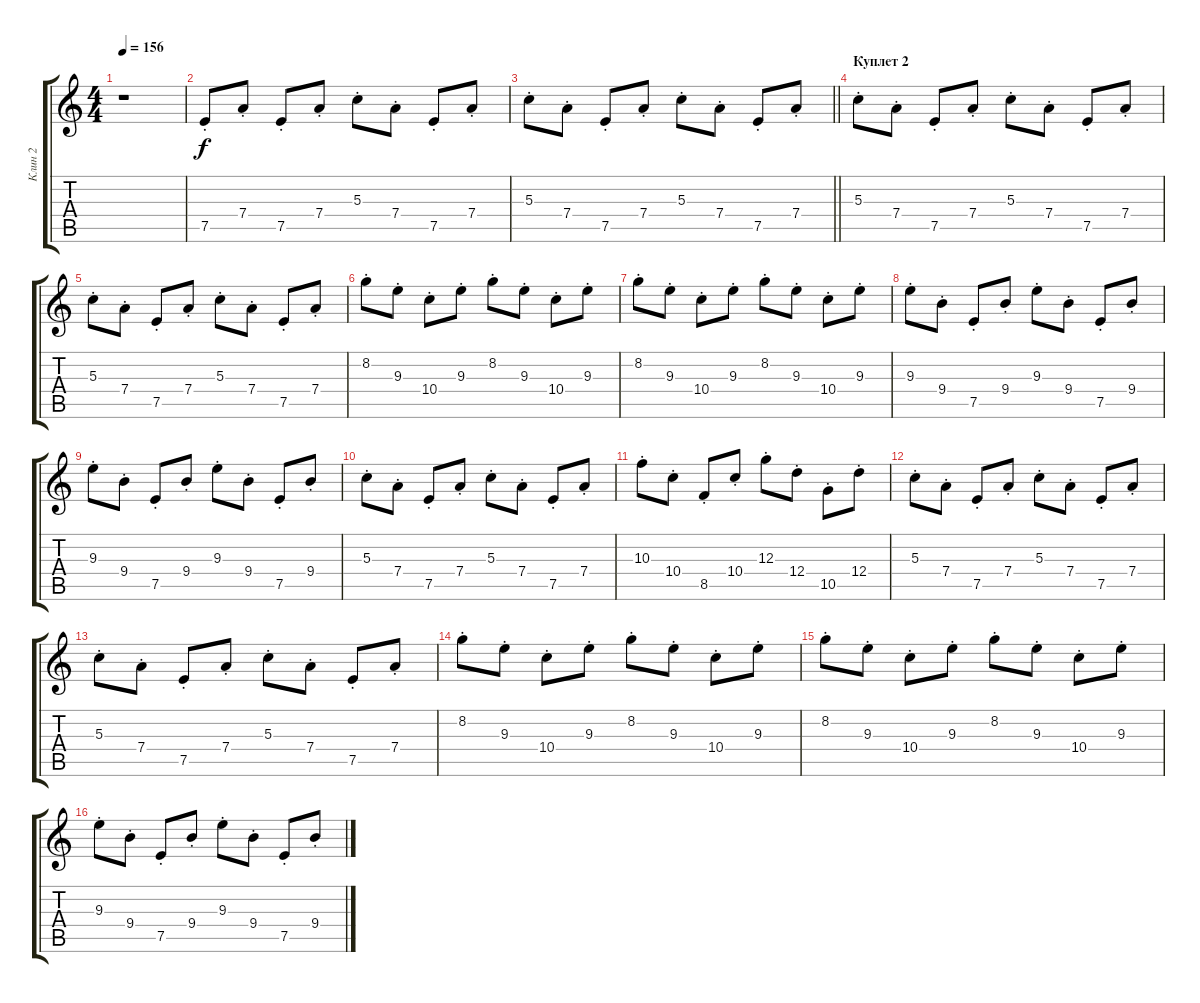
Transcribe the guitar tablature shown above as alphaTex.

\track ("Клин 2" "Клин 2") {instrument electricguitarclean}
\staff {score tabs}
\tuning (E4 B3 G3 D3 A2 E2) {hide}
\ts (4 4)
\tempo 156
\clef g2
\ks c
r.1{dy f} |
7.5{st}.8 7.4{st}.8 7.5{st}.8 7.4{st}.8 5.3{st}.8 7.4{st}.8 7.5{st}.8 7.4{st}.8 |
\barLineRight lightlight
5.3{st}.8 7.4{st}.8 7.5{st}.8 7.4{st}.8 5.3{st}.8 7.4{st}.8 7.5{st}.8 7.4{st}.8 |
\section ("" "Куплет 2")
5.3{st}.8 7.4{st}.8 7.5{st}.8 7.4{st}.8 5.3{st}.8 7.4{st}.8 7.5{st}.8 7.4{st}.8 |
5.3{st}.8 7.4{st}.8 7.5{st}.8 7.4{st}.8 5.3{st}.8 7.4{st}.8 7.5{st}.8 7.4{st}.8 |
8.2{st}.8 9.3{st}.8 10.4{st}.8 9.3{st}.8 8.2{st}.8 9.3{st}.8 10.4{st}.8 9.3{st}.8 |
8.2{st}.8 9.3{st}.8 10.4{st}.8 9.3{st}.8 8.2{st}.8 9.3{st}.8 10.4{st}.8 9.3{st}.8 |
9.3{st}.8 9.4{st}.8 7.5{st}.8 9.4{st}.8 9.3{st}.8 9.4{st}.8 7.5{st}.8 9.4{st}.8 |
9.3{st}.8 9.4{st}.8 7.5{st}.8 9.4{st}.8 9.3{st}.8 9.4{st}.8 7.5{st}.8 9.4{st}.8 |
5.3{st}.8 7.4{st}.8 7.5{st}.8 7.4{st}.8 5.3{st}.8 7.4{st}.8 7.5{st}.8 7.4{st}.8 |
10.3{st}.8 10.4{st}.8 8.5{st}.8 10.4{st}.8 12.3{st}.8 12.4{st}.8 10.5{st}.8 12.4{st}.8 |
5.3{st}.8 7.4{st}.8 7.5{st}.8 7.4{st}.8 5.3{st}.8 7.4{st}.8 7.5{st}.8 7.4{st}.8 |
5.3{st}.8 7.4{st}.8 7.5{st}.8 7.4{st}.8 5.3{st}.8 7.4{st}.8 7.5{st}.8 7.4{st}.8 |
8.2{st}.8 9.3{st}.8 10.4{st}.8 9.3{st}.8 8.2{st}.8 9.3{st}.8 10.4{st}.8 9.3{st}.8 |
8.2{st}.8 9.3{st}.8 10.4{st}.8 9.3{st}.8 8.2{st}.8 9.3{st}.8 10.4{st}.8 9.3{st}.8 |
9.3{st}.8 9.4{st}.8 7.5{st}.8 9.4{st}.8 9.3{st}.8 9.4{st}.8 7.5{st}.8 9.4{st}.8
